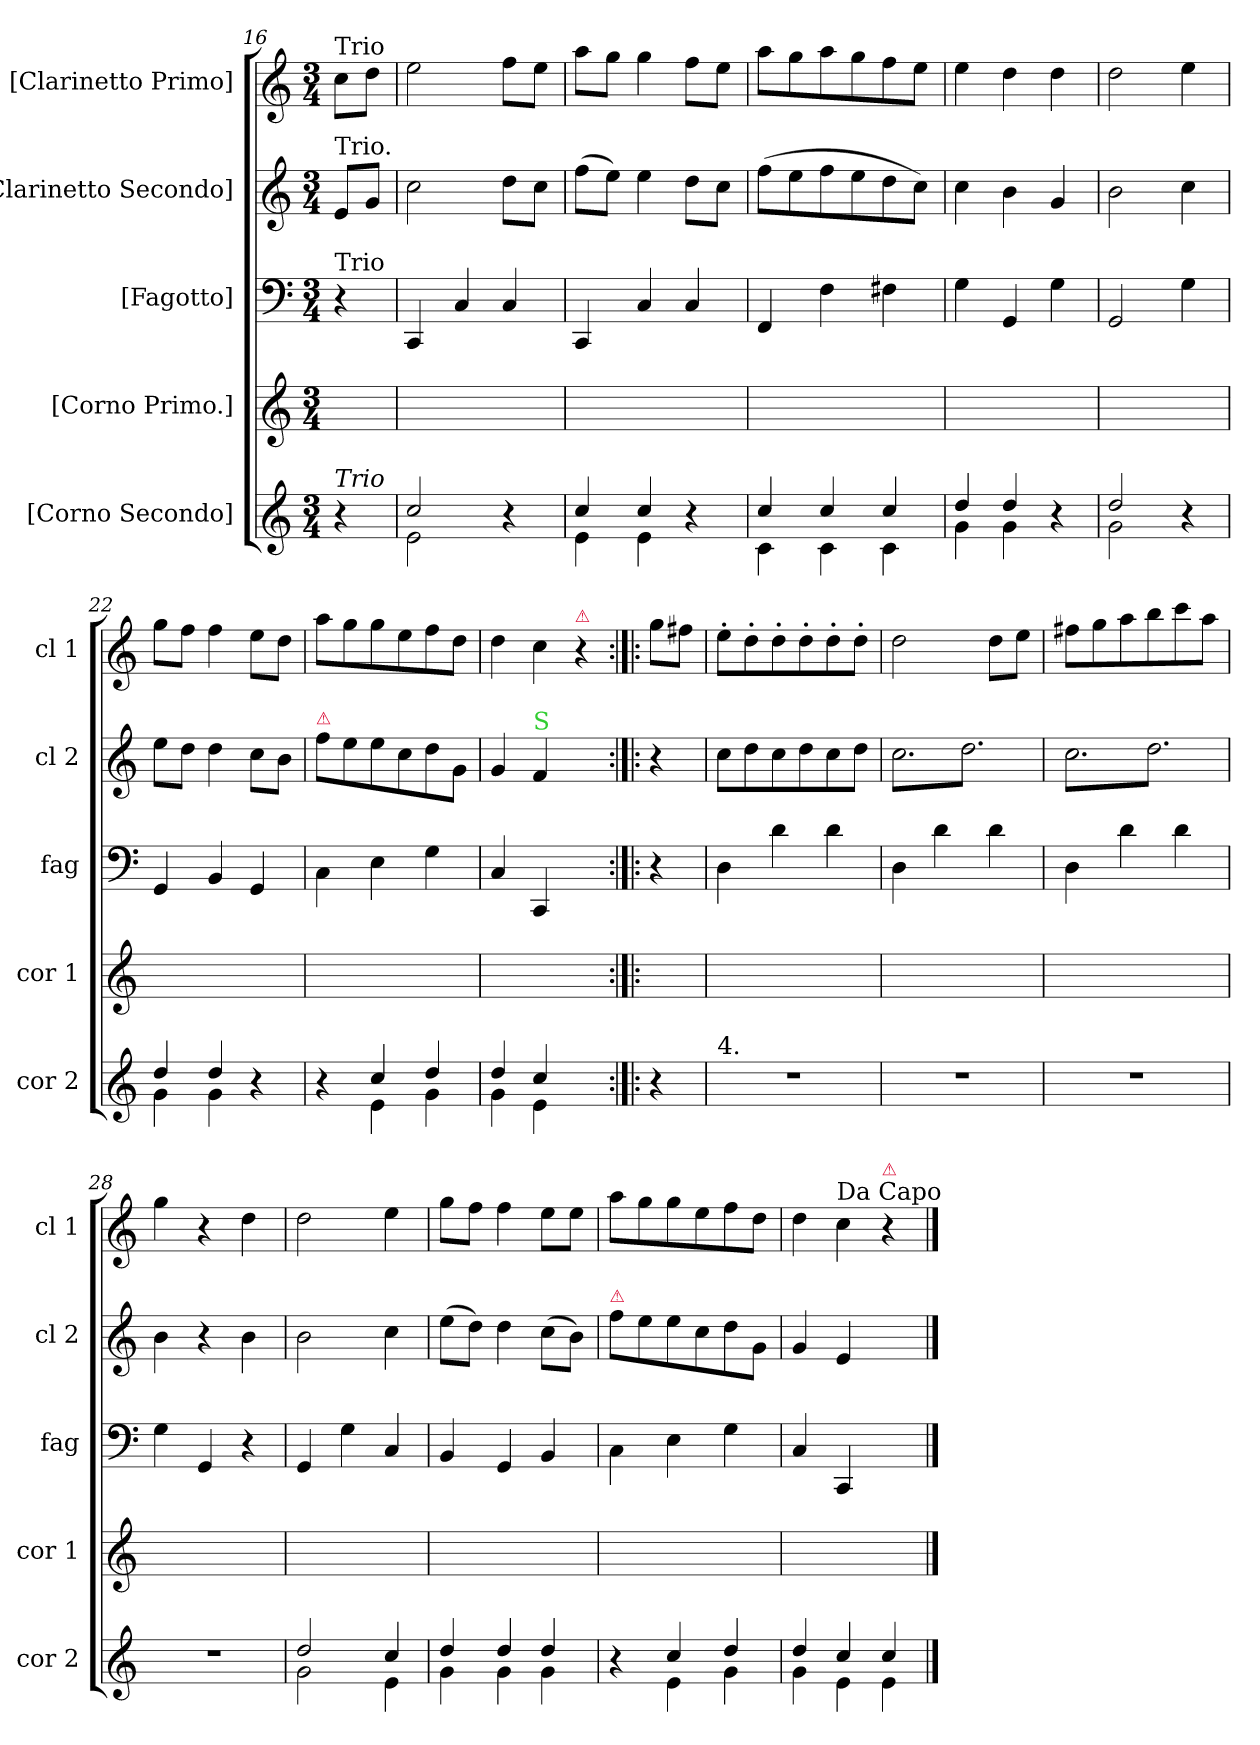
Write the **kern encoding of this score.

**kern	**kern	**kern	**kern	**kern
*part5	*part4	*part3	*part2	*part1
*staff5	*staff4	*staff3	*staff2	*staff1
*I"[Corno Secondo]	*I"[Corno Primo.]	*I"[Fagotto]	*I"[Clarinetto Secondo]	*I"[Clarinetto Primo]
*I'cor 2	*I'cor 1	*I'fag	*I'cl 2	*I'cl 1
*clefG2	*clefG2	*clefF4	*clefG2	*clefG2
*k[]	*k[]	*k[]	*k[]	*k[]
*M3/4	*M3/4	*M3/4	*M3/4	*M3/4
=16	=16	=16	=16	=16
!	!	!	!	!LO:TX:a:t=Trio
!	!	!	!LO:TX:a:t=Trio.	!
!	!	!LO:TX:a:t=Trio	!	!
!LO:TX:a:i:t=Trio	!	!	!	!
4r	4ryy	4r	8e/L	8cc\L
.	.	.	8g/J	8dd\J
=17	=17	=17	=17	=17
*^	*	*	*	*
2cc/	2e\	2.ryy	4CC/	2cc\	2ee\
.	.	.	4C/	.	.
4r	4ryy	.	4C/	8dd\L	8ff\L
.	.	.	.	8cc\J	8ee\J
=18	=18	=18	=18	=18	=18
4cc/	4e\	2.ryy	4CC/	(>8ff\L	8aa\L
.	.	.	.	8ee\J)	8gg\J
4cc/	4e\	.	4C/	4ee\	4gg\
4r	4ryy	.	4C/	8dd\L	8ff\L
.	.	.	.	8cc\J	8ee\J
=19	=19	=19	=19	=19	=19
4cc/	4c\	2.ryy	4FF/	(>8ff\L	8aa\L
.	.	.	.	8ee\	8gg\
4cc/	4c\	.	4F\	8ff\	8aa\
.	.	.	.	8ee\	8gg\
4cc/	4c\	.	4F#X\	8dd\	8ff\
.	.	.	.	8cc\J)	8ee\J
=20	=20	=20	=20	=20	=20
4dd/	4g\	2.ryy	4G\	4cc\	4ee\
4dd/	4g\	.	4GG/	4b\	4dd\
4r	4ryy	.	4G\	4g/	4dd\
=21	=21	=21	=21	=21	=21
2dd/	2g\	2.ryy	2GG/	2b\	2dd\
4r	4ryy	.	4G\	4cc\	4ee\
=22	=22	=22	=22	=22	=22
4dd/	4g\	2.ryy	4GG/	8ee\L	8gg\L
.	.	.	.	8dd\J	8ff\J
4dd/	4g\	.	4BB/	4dd\	4ff\
4r	4ryy	.	4GG/	8cc\L	8ee\L
.	.	.	.	8b\J	8dd\J
=23	=23	=23	=23	=23	=23
!	!	!	!	!LO:TX:a:color=crimson:t=⚠	!
4r	4ryy	2.ryy	4C\	8ff\L	8aa\L
.	.	.	.	8ee\	8gg\
4cc/	4e\	.	4E\	8ee\	8gg\
.	.	.	.	8cc\	8ee\
4dd/	4g\	.	4G\	8dd\	8ff\
.	.	.	.	8g/J	8dd\J
=24	=24	=24	=24	=24	=24
4dd/	4g\	2.ryy	4C/	4g/	4dd\
!	!	!	!	!LO:TX:a:color=limegreen:t=S	!
4cc/	4e\	.	4CC/	4f/	4cc\
!	!	!	!	!	!LO:TX:a:color=crimson:t=⚠
4ryy	4ryy	.	4ryy	4ryy	4r
*v	*v	*	*	*	*
=:|!|:	=:|!|:	=:|!|:	=:|!|:	=:|!|:
4r	4ryy	4r	4r	8gg\L
.	.	.	.	8ff#X\J
=25	=25	=25	=25	=25
!LO:TX:a:t=4.	!	!	!	!
!LO:N:vis=00	!	!	!	!
2.r	2.ryy	4D\	8cc\L	8ee'\L
.	.	.	8dd\	8dd'\
.	.	4d\	8cc\	8dd'\
.	.	.	8dd\	8dd'\
.	.	4d\	8cc\	8dd'\
.	.	.	8dd\J	8dd'\J
=26	=26	=26	=26	=26
*	*	*	*tremolo	*
2.r	2.ryy	4D\	8cc\L	2dd\
.	.	.	8dd\	.
.	.	4d\	8cc\	.
.	.	.	8dd\	.
.	.	4d\	8cc\	8dd\L
.	.	.	8dd\J	8ee\J
=27	=27	=27	=27	=27
2.r	2.ryy	4D\	8cc\L	8ff#X\L
.	.	.	8dd\	8gg\
.	.	4d\	8cc\	8aa\
.	.	.	8dd\	8bb\
.	.	4d\	8cc\	8ccc\
.	.	.	8dd\J	8aa\J
*	*	*	*Xtremolo	*
=28	=28	=28	=28	=28
2.r	2.ryy	4G\	4b\	4gg\
.	.	.	.	.
.	.	4GG/	4r	4r
.	.	4r	4b\	4dd\
=29	=29	=29	=29	=29
*^	*	*	*	*
2dd/	2g\	2.ryy	4GG/	2b\	2dd\
.	.	.	4G\	.	.
4cc/	4e\	.	4C/	4cc\	4ee\
=30	=30	=30	=30	=30	=30
4dd/	4g\	2.ryy	4BB/	(>8ee\L	8gg\L
.	.	.	.	8dd\J)	8ff\J
4dd/	4g\	.	4GG/	4dd\	4ff\
4dd/	4g\	.	4BB/	(>8cc\L	8ee\L
.	.	.	.	8b\J)	8ee\J
=31	=31	=31	=31	=31	=31
!	!	!	!	!LO:TX:a:color=crimson:t=⚠	!
4r	4ryy	2.ryy	4C\	8ff\L	8aa\L
.	.	.	.	8ee\	8gg\
4cc/	4e\	.	4E\	8ee\	8gg\
.	.	.	.	8cc\	8ee\
4dd/	4g\	.	4G\	8dd\	8ff\
.	.	.	.	8g/J	8dd\J
=32	=32	=32	=32	=32	=32
4dd/	4g\	2ryy	4C/	4g/	4dd\
!	!	!	!	!	!LO:TX:a:t=Da Capo
4cc/	4e\	.	4CC/	4e/	4cc\
!	!	!	!	!	!LO:TX:a:color=crimson:t=⚠
4cc/	4e\	4ryy	4ryy	4ryy	4r
*v	*v	*	*	*	*
==	==	==	==	==
*-	*-	*-	*-	*-
